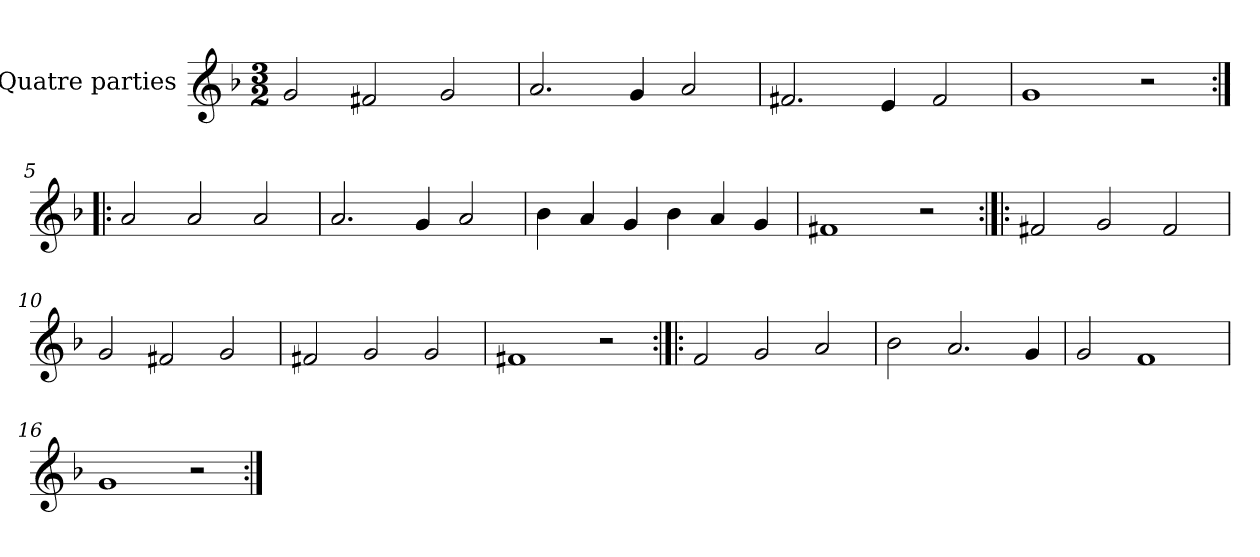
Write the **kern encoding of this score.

**kern
*part1
*staff1
*I"Quatre parties
*clefG2
*k[b-]
*M3/2
*MM180
=1
2g/
2f#X/
2g/
=2
2.a/
4g/
2a/
=3
2.f#X/
4e/
2f#/
=4
1g
2r
=5:|!|:
2a/
2a/
2a/
=6
2.a/
4g/
2a/
=7
4b-\
4a/
4g/
4b-\
4a/
4g/
=8
1f#X
2r
=9:|!|:
2f#X/
2g/
2f#/
=10
2g/
2f#X/
2g/
=11
2f#X/
2g/
2g/
=12
1f#X
2r
=13:|!|:
2f/
2g/
2a/
=14
2b-\
2.a/
4g/
=15
2g/
1f
=16
1g
2r
=:|!
*-
